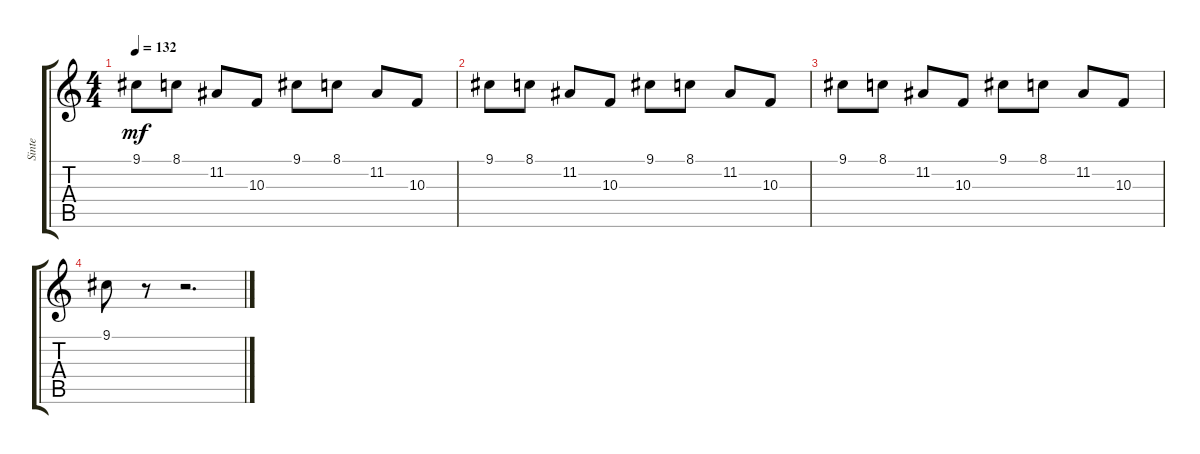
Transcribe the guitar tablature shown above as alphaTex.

\track ("Sinte" "Sinte") {instrument lead2sawtooth}
\staff {score tabs}
\tuning (E4 B3 G3 D3 A2 E2) {hide}
\ts (4 4)
\tempo 132
\clef g2
\ks c
9.1.8{dy mf} 8.1.8 11.2.8 10.3.8 9.1.8 8.1.8 11.2.8 10.3.8 |
9.1.8 8.1.8 11.2.8 10.3.8 9.1.8 8.1.8 11.2.8 10.3.8 |
9.1.8 8.1.8 11.2.8 10.3.8 9.1.8 8.1.8 11.2.8 10.3.8 |
9.1.8 r.8 r.2{d}
